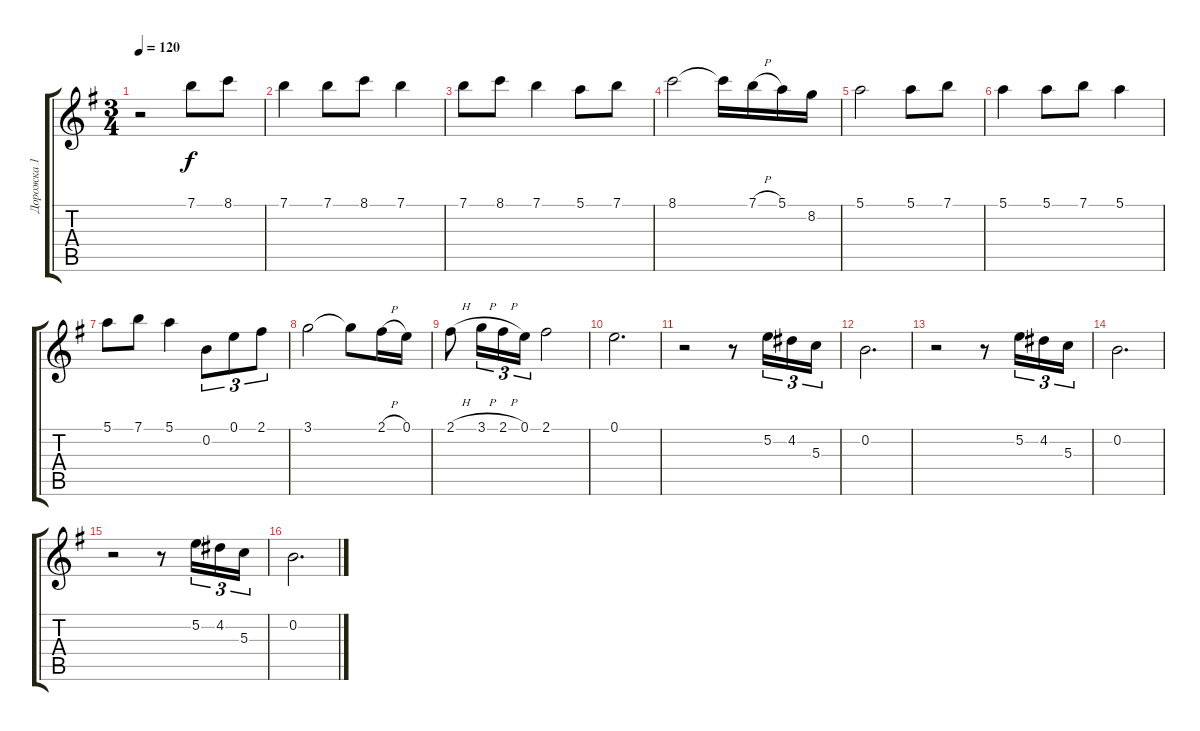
\track ("Дорожка 1" "Дорожка 1") {instrument acousticguitarnylon}
\staff {score tabs}
\tuning (E4 B3 G3 D3 A2 E2) {hide}
\ts (3 4)
\tempo 120
\clef g2
\ks eminor
r.2{dy f} 7.1.8 8.1.8 |
7.1.4 7.1.8 8.1.8 7.1.4 |
7.1.8 8.1.8 7.1.4 5.1.8 7.1.8 |
8.1.2 8.1{t}.16 7.1{h}.16 5.1.16 8.2.16 |
5.1.2 5.1.8 7.1.8 |
5.1.4 5.1.8 7.1.8 5.1.4 |
5.1.8 7.1.8 5.1.4 0.2.8{tu (3 2)} 0.1.8{tu (3 2)} 2.1.8{tu (3 2)} |
3.1.2 3.1{t}.8 2.1{h}.16 0.1.16 |
2.1{h}.8 3.1{h}.16{tu (3 2)} 2.1{h}.16{tu (3 2)} 0.1.16{tu (3 2)} 2.1.2 |
0.1.2{d} |
r.2 r.8 5.2.16{tu (3 2)} 4.2.16{tu (3 2)} 5.3.16{tu (3 2)} |
0.2.2{d} |
r.2 r.8 5.2.16{tu (3 2)} 4.2.16{tu (3 2)} 5.3.16{tu (3 2)} |
0.2.2{d} |
r.2 r.8 5.2.16{tu (3 2)} 4.2.16{tu (3 2)} 5.3.16{tu (3 2)} |
0.2.2{d}
